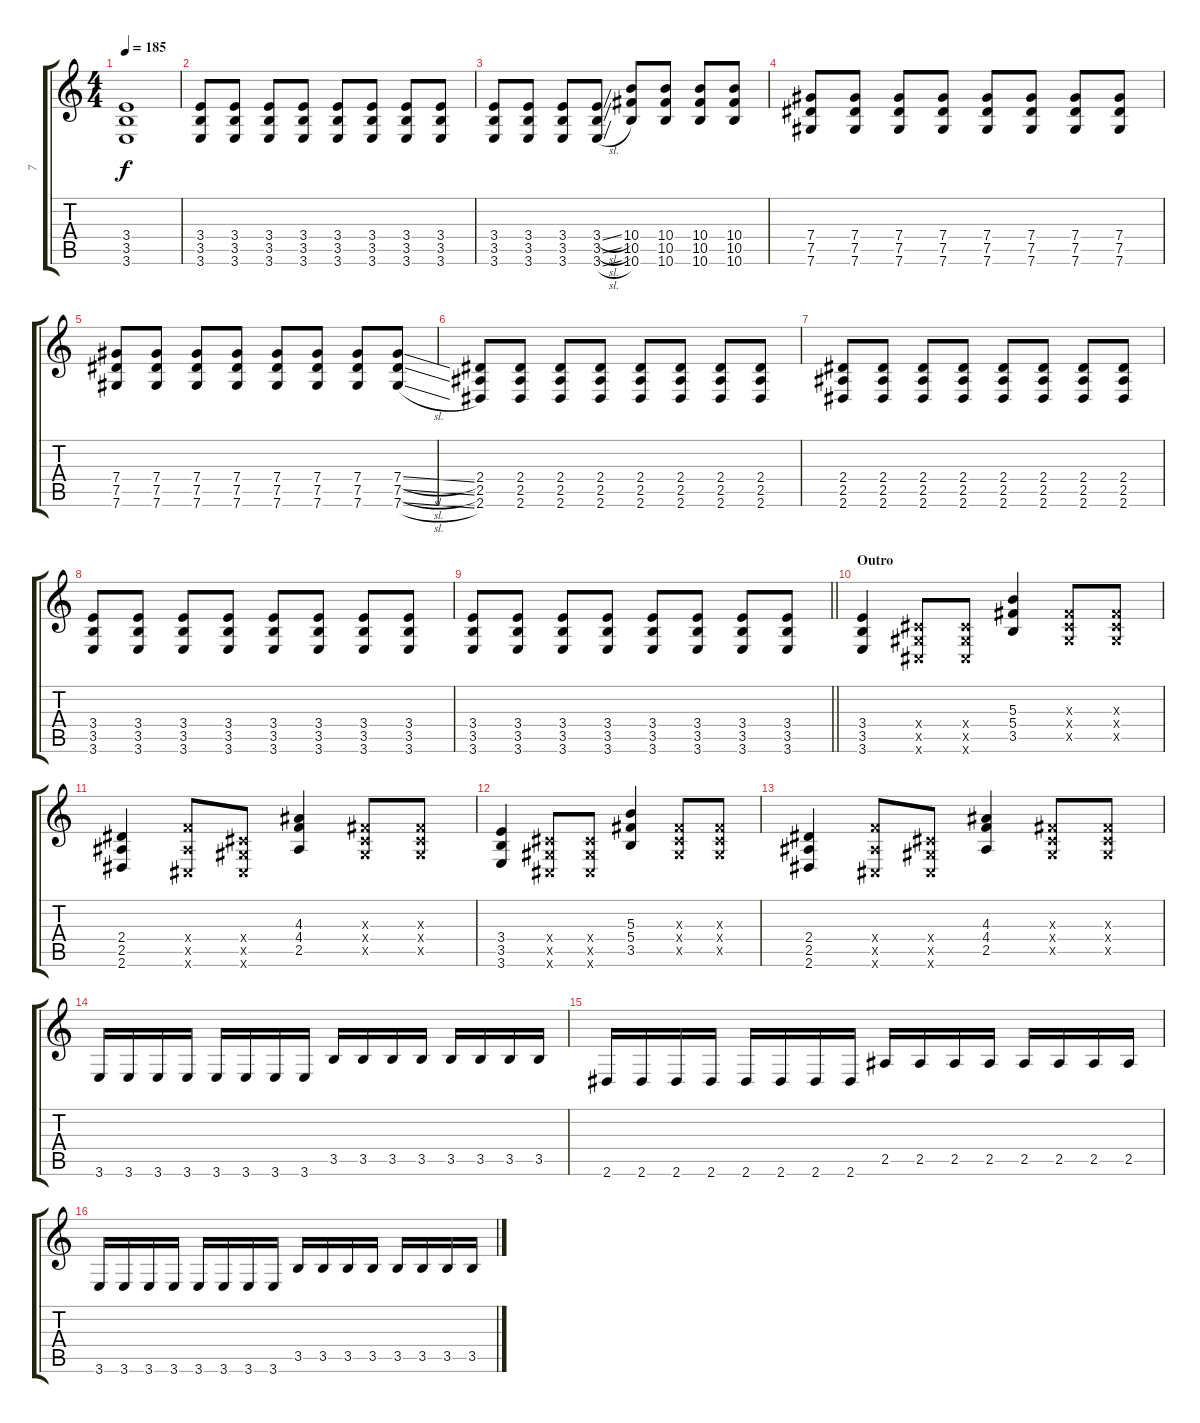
\track ("7" "7") {instrument overdrivenguitar}
\staff {score tabs}
\tuning (Eb4 Bb3 Gb3 Db3 Ab2 Db2) {hide}
\ts (4 4)
\tempo 185
\clef g2
\ks c
(3.4{t} 3.5{t} 3.6{t}).1{dy f} |
(3.4 3.5 3.6).8 (3.4 3.5 3.6).8 (3.4 3.5 3.6).8 (3.4 3.5 3.6).8 (3.4 3.5 3.6).8 (3.4 3.5 3.6).8 (3.4 3.5 3.6).8 (3.4 3.5 3.6).8 |
(3.4 3.5 3.6).8 (3.4 3.5 3.6).8 (3.4 3.5 3.6).8 (3.4{sl} 3.5{sl} 3.6{sl}).8 (10.4 10.5 10.6).8 (10.4 10.5 10.6).8 (10.4 10.5 10.6).8 (10.4 10.5 10.6).8 |
(7.4 7.5 7.6).8 (7.4 7.5 7.6).8 (7.4 7.5 7.6).8 (7.4 7.5 7.6).8 (7.4 7.5 7.6).8 (7.4 7.5 7.6).8 (7.4 7.5 7.6).8 (7.4 7.5 7.6).8 |
(7.4 7.5 7.6).8 (7.4 7.5 7.6).8 (7.4 7.5 7.6).8 (7.4 7.5 7.6).8 (7.4 7.5 7.6).8 (7.4 7.5 7.6).8 (7.4 7.5 7.6).8 (7.4{sl} 7.5{sl} 7.6{sl}).8 |
(2.4 2.5 2.6).8 (2.4 2.5 2.6).8 (2.4 2.5 2.6).8 (2.4 2.5 2.6).8 (2.4 2.5 2.6).8 (2.4 2.5 2.6).8 (2.4 2.5 2.6).8 (2.4 2.5 2.6).8 |
(2.4 2.5 2.6).8 (2.4 2.5 2.6).8 (2.4 2.5 2.6).8 (2.4 2.5 2.6).8 (2.4 2.5 2.6).8 (2.4 2.5 2.6).8 (2.4 2.5 2.6).8 (2.4 2.5 2.6).8 |
(3.4 3.5 3.6).8 (3.4 3.5 3.6).8 (3.4 3.5 3.6).8 (3.4 3.5 3.6).8 (3.4 3.5 3.6).8 (3.4 3.5 3.6).8 (3.4 3.5 3.6).8 (3.4 3.5 3.6).8 |
\barLineRight lightlight
(3.4 3.5 3.6).8 (3.4 3.5 3.6).8 (3.4 3.5 3.6).8 (3.4 3.5 3.6).8 (3.4 3.5 3.6).8 (3.4 3.5 3.6).8 (3.4 3.5 3.6).8 (3.4 3.5 3.6).8 |
\section ("" "Outro")
(3.4 3.5 3.6).4 (0.4{x} 0.5{x} 0.6{x}).8 (0.4{x} 0.5{x} 0.6{x}).8 (5.3 5.4 3.5).4 (0.3{x} 0.4{x} 0.5{x}).8 (0.3{x} 0.4{x} 0.5{x}).8 |
(2.4 2.5 2.6).4 (4.4{x} 2.5{x} 0.6{x}).8 (0.4{x} 0.5{x} 0.6{x}).8 (4.3 4.4 2.5).4 (0.3{x} 0.4{x} 0.5{x}).8 (0.3{x} 0.4{x} 0.5{x}).8 |
(3.4 3.5 3.6).4 (0.4{x} 0.5{x} 0.6{x}).8 (0.4{x} 0.5{x} 0.6{x}).8 (5.3 5.4 3.5).4 (0.3{x} 0.4{x} 0.5{x}).8 (0.3{x} 0.4{x} 0.5{x}).8 |
(2.4 2.5 2.6).4 (4.4{x} 2.5{x} 0.6{x}).8 (0.4{x} 0.5{x} 0.6{x}).8 (4.3 4.4 2.5).4 (0.3{x} 0.4{x} 0.5{x}).8 (0.3{x} 0.4{x} 0.5{x}).8 |
3.6.16 3.6.16 3.6.16 3.6.16 3.6.16 3.6.16 3.6.16 3.6.16 3.5.16 3.5.16 3.5.16 3.5.16 3.5.16 3.5.16 3.5.16 3.5.16 |
2.6.16 2.6.16 2.6.16 2.6.16 2.6.16 2.6.16 2.6.16 2.6.16 2.5.16 2.5.16 2.5.16 2.5.16 2.5.16 2.5.16 2.5.16 2.5.16 |
3.6.16 3.6.16 3.6.16 3.6.16 3.6.16 3.6.16 3.6.16 3.6.16 3.5.16 3.5.16 3.5.16 3.5.16 3.5.16 3.5.16 3.5.16 3.5.16
